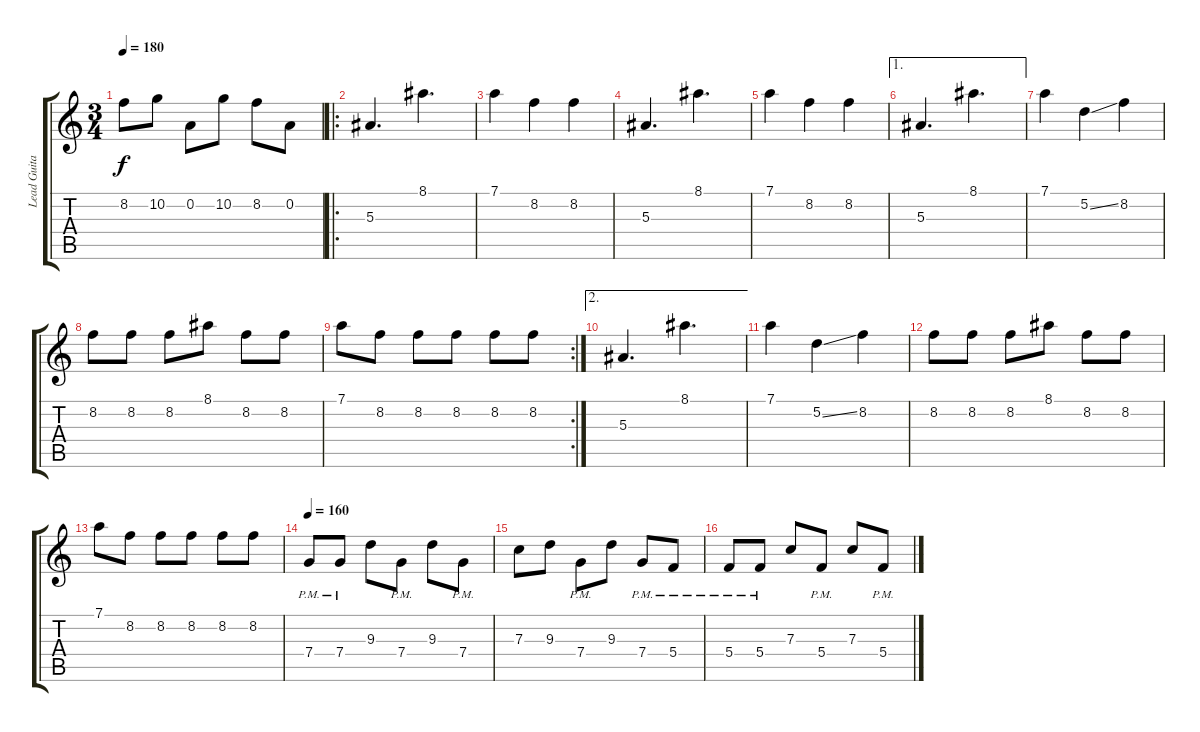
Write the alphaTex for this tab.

\track ("Lead Guitar" "Lead Guita") {instrument distortionguitar}
\staff {score tabs}
\tuning (D4 A3 F3 C3 G2 C2) {hide}
\ts (3 4)
\tempo 180
\clef g2
\ks c
8.2.8{dy f} 10.2.8 0.2.8 10.2.8 8.2.8 0.2.8 |
\ro
5.3.4{d} 8.1.4{d} |
7.1.4 8.2.4 8.2.4 |
5.3.4{d} 8.1.4{d} |
7.1.4 8.2.4 8.2.4 |
\ae 1
5.3.4{d} 8.1.4{d} |
7.1.4 5.2{ss}.4 8.2.4 |
8.2.8 8.2.8 8.2.8 8.1.8 8.2.8 8.2.8 |
\rc 2
7.1.8 8.2.8 8.2.8 8.2.8 8.2.8 8.2.8 |
\ae 2
5.3.4{d} 8.1.4{d} |
7.1.4 5.2{ss}.4 8.2.4 |
8.2.8 8.2.8 8.2.8 8.1.8 8.2.8 8.2.8 |
7.1.8 8.2.8 8.2.8 8.2.8 8.2.8 8.2.8 |
\tempo 160
7.4{pm}.8 7.4{pm}.8 9.3.8 7.4{pm}.8 9.3.8 7.4{pm}.8 |
7.3.8 9.3.8 7.4{pm}.8 9.3.8 7.4{pm}.8 5.4{pm}.8 |
5.4{pm}.8 5.4{pm}.8 7.3.8 5.4{pm}.8 7.3.8 5.4{pm}.8
